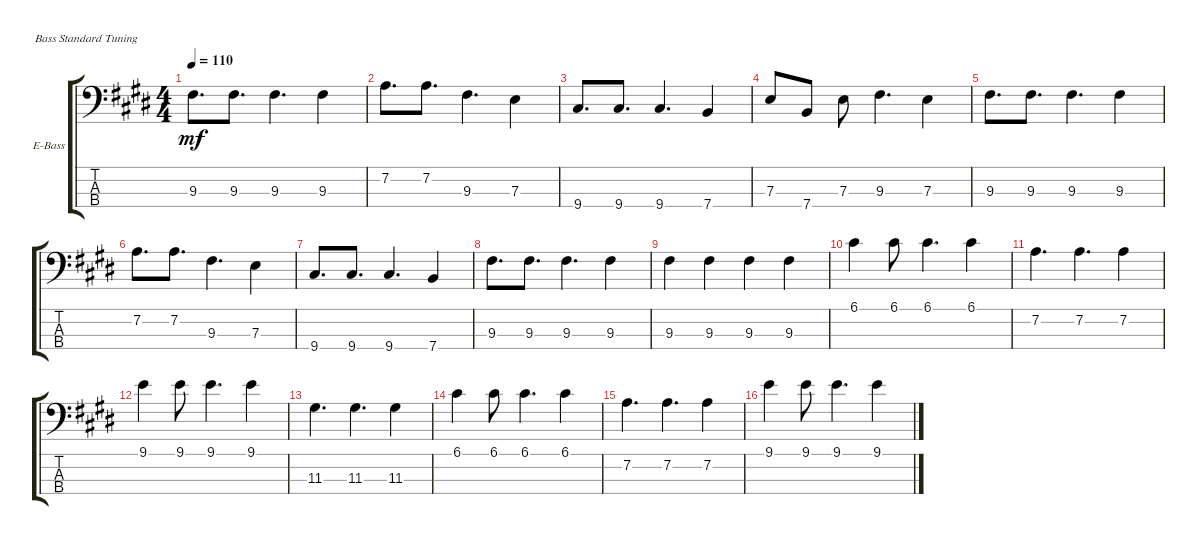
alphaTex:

\defaultSystemsLayout 4
\bracketExtendMode groupsimilarinstruments
\firstSystemTrackNameOrientation horizontal
\otherSystemsTrackNameOrientation horizontal
\track ("Bass" "E-Bass") {instrument electricbassfinger}
\staff {score tabs}
\tuning (G2 D2 A1 E1)
\ts (4 4)
\tempo 110
\clef f4
\ks c#minor
9.3.8{d dy mf} 9.3.8{d} 9.3.4{d} 9.3.4 |
7.2.8{d} 7.2.8{d} 9.3.4{d} 7.3.4 |
9.4.8{d} 9.4.8{d} 9.4.4{d} 7.4.4 |
7.3.8 7.4.8 7.3.8 9.3.4{d} 7.3.4 |
9.3.8{d} 9.3.8{d} 9.3.4{d} 9.3.4 |
7.2.8{d} 7.2.8{d} 9.3.4{d} 7.3.4 |
9.4.8{d} 9.4.8{d} 9.4.4{d} 7.4.4 |
9.3.8{d} 9.3.8{d} 9.3.4{d} 9.3.4 |
9.3.4 9.3.4 9.3.4 9.3.4 |
6.1.4 6.1.8 6.1.4{d} 6.1.4 |
7.2.4{d} 7.2.4{d} 7.2.4 |
9.1.4 9.1.8 9.1.4{d} 9.1.4 |
11.3.4{d} 11.3.4{d} 11.3.4 |
6.1.4 6.1.8 6.1.4{d} 6.1.4 |
7.2.4{d} 7.2.4{d} 7.2.4 |
9.1.4 9.1.8 9.1.4{d} 9.1.4
